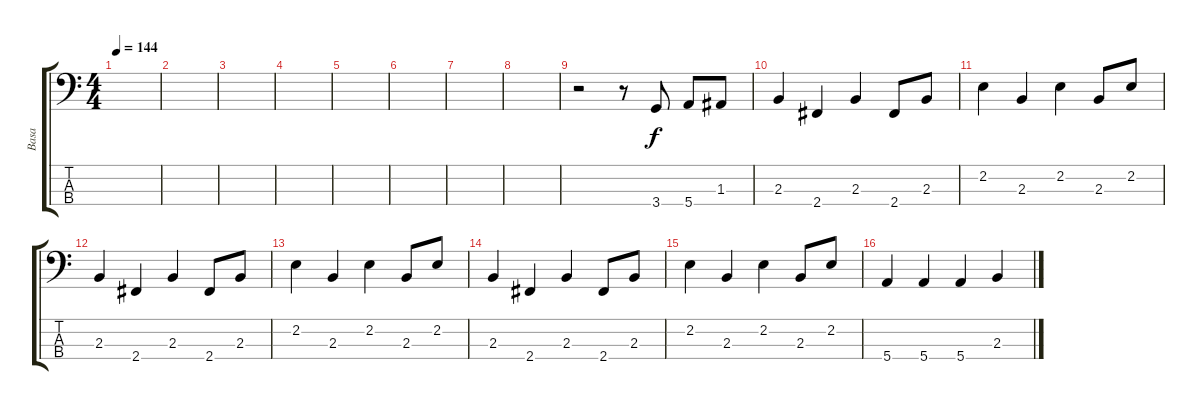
\track ("Basa" "Basa") {instrument electricbassfinger}
\staff {score tabs}
\tuning (G2 D2 A1 E1) {hide}
\ts (4 4)
\tempo 144
\clef f4
\ks c
|
|
|
|
|
|
|
|
r.2 r.8 3.4.8 5.4.8 1.3.8 |
2.3.4 2.4.4 2.3.4 2.4.8 2.3.8 |
2.2.4 2.3.4 2.2.4 2.3.8 2.2.8 |
2.3.4 2.4.4 2.3.4 2.4.8 2.3.8 |
2.2.4 2.3.4 2.2.4 2.3.8 2.2.8 |
2.3.4 2.4.4 2.3.4 2.4.8 2.3.8 |
2.2.4 2.3.4 2.2.4 2.3.8 2.2.8 |
5.4.4 5.4.4 5.4.4 2.3.4
